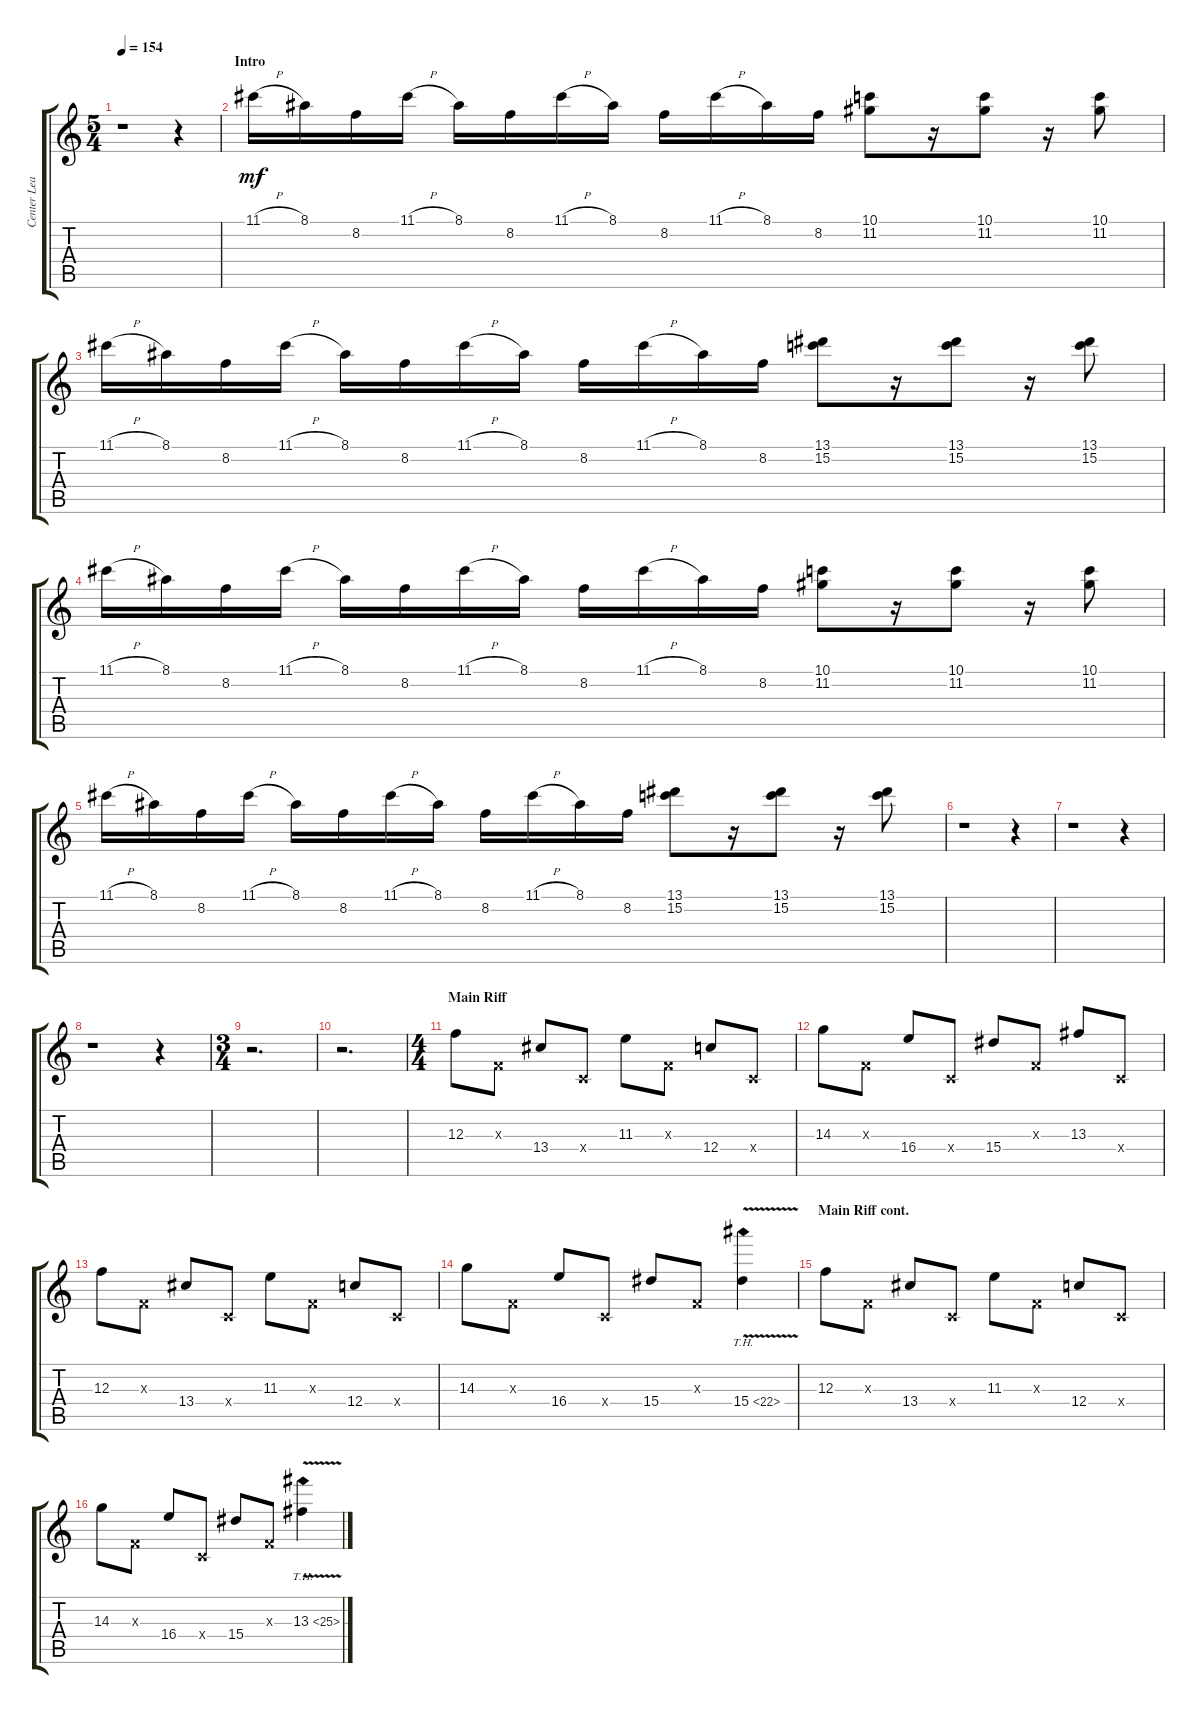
\track ("Center Lead 1" "Center Lea") {instrument overdrivenguitar}
\staff {score tabs}
\tuning (D4 A3 F3 C3 G2 C2) {hide}
\ts (5 4)
\tempo 154
\clef g2
\ks aminor
r.1{dy mf instrument overdrivenguitar} r.4 |
\section ("" "Intro")
11.1{h}.16 8.1.16 8.2.16 11.1{h}.16 8.1.16 8.2.16 11.1{h}.16 8.1.16 8.2.16 11.1{h}.16 8.1.16 8.2.16 (10.1 11.2).8 r.16 (10.1 11.2).8 r.16 (10.1 11.2).8 |
11.1{h}.16 8.1.16 8.2.16 11.1{h}.16 8.1.16 8.2.16 11.1{h}.16 8.1.16 8.2.16 11.1{h}.16 8.1.16 8.2.16 (13.1 15.2).8 r.16 (13.1 15.2).8 r.16 (13.1 15.2).8 |
11.1{h}.16 8.1.16 8.2.16 11.1{h}.16 8.1.16 8.2.16 11.1{h}.16 8.1.16 8.2.16 11.1{h}.16 8.1.16 8.2.16 (10.1 11.2).8 r.16 (10.1 11.2).8 r.16 (10.1 11.2).8 |
11.1{h}.16 8.1.16 8.2.16 11.1{h}.16 8.1.16 8.2.16 11.1{h}.16 8.1.16 8.2.16 11.1{h}.16 8.1.16 8.2.16 (13.1 15.2).8 r.16 (13.1 15.2).8 r.16 (13.1 15.2).8 |
r.1 r.4 |
r.1 r.4 |
r.1 r.4 |
\ts (3 4)
r.2{d} |
r.2{d} |
\ts (4 4)
\section ("" "Main Riff")
12.3.8 0.3{x}.8 13.4.8 0.4{x}.8 11.3.8 0.3{x}.8 12.4.8 0.4{x}.8 |
14.3.8 0.3{x}.8 16.4.8 0.4{x}.8 15.4.8 0.3{x}.8 13.3.8 0.4{x}.8 |
12.3.8 0.3{x}.8 13.4.8 0.4{x}.8 11.3.8 0.3{x}.8 12.4.8 0.4{x}.8 |
14.3.8 0.3{x}.8 16.4.8 0.4{x}.8 15.4.8 0.3{x}.8 15.4{th 7 v}.4 |
\section ("" "Main Riff cont.")
12.3.8 0.3{x}.8 13.4.8 0.4{x}.8 11.3.8 0.3{x}.8 12.4.8 0.4{x}.8 |
14.3.8 0.3{x}.8 16.4.8 0.4{x}.8 15.4.8 0.3{x}.8 13.3{th 12 v}.4
